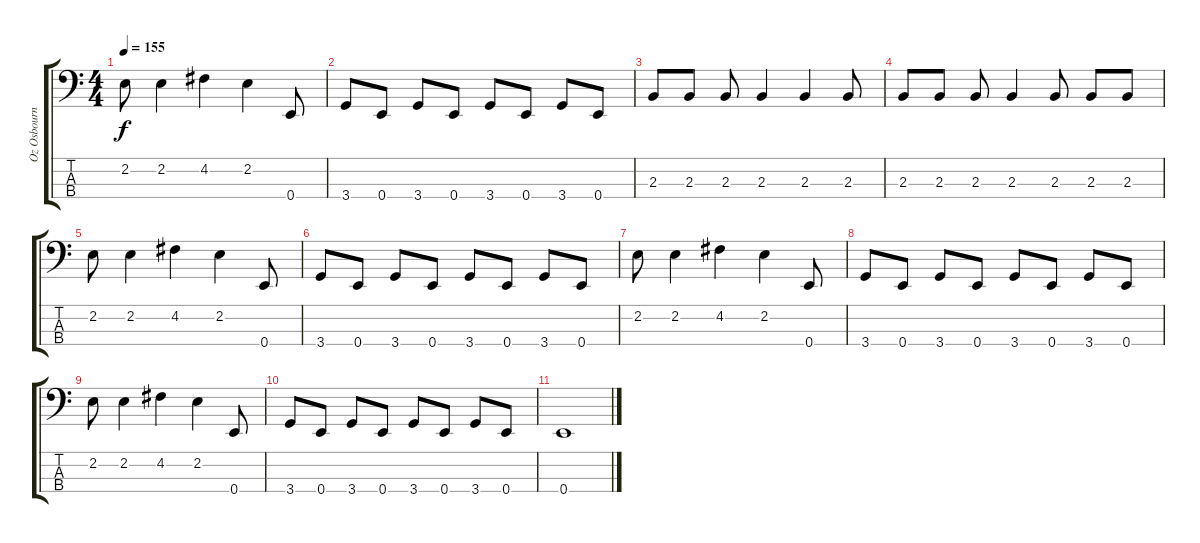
\track ("Oz Osbourne (Bass Guitar)" "Oz Osbourn") {instrument electricbassfinger}
\staff {score tabs}
\tuning (G2 D2 A1 E1) {hide}
\ts (4 4)
\tempo 155
\clef f4
\ks c
2.2.8{dy f} 2.2.4 4.2.4 2.2.4 0.4.8 |
3.4.8 0.4.8 3.4.8 0.4.8 3.4.8 0.4.8 3.4.8 0.4.8 |
2.3.8 2.3.8 2.3.8 2.3.4 2.3.4 2.3.8 |
2.3.8 2.3.8 2.3.8 2.3.4 2.3.8 2.3.8 2.3.8 |
2.2.8 2.2.4 4.2.4 2.2.4 0.4.8 |
3.4.8 0.4.8 3.4.8 0.4.8 3.4.8 0.4.8 3.4.8 0.4.8 |
2.2.8 2.2.4 4.2.4 2.2.4 0.4.8 |
3.4.8 0.4.8 3.4.8 0.4.8 3.4.8 0.4.8 3.4.8 0.4.8 |
2.2.8 2.2.4 4.2.4 2.2.4 0.4.8 |
3.4.8 0.4.8 3.4.8 0.4.8 3.4.8 0.4.8 3.4.8 0.4.8 |
0.4.1
